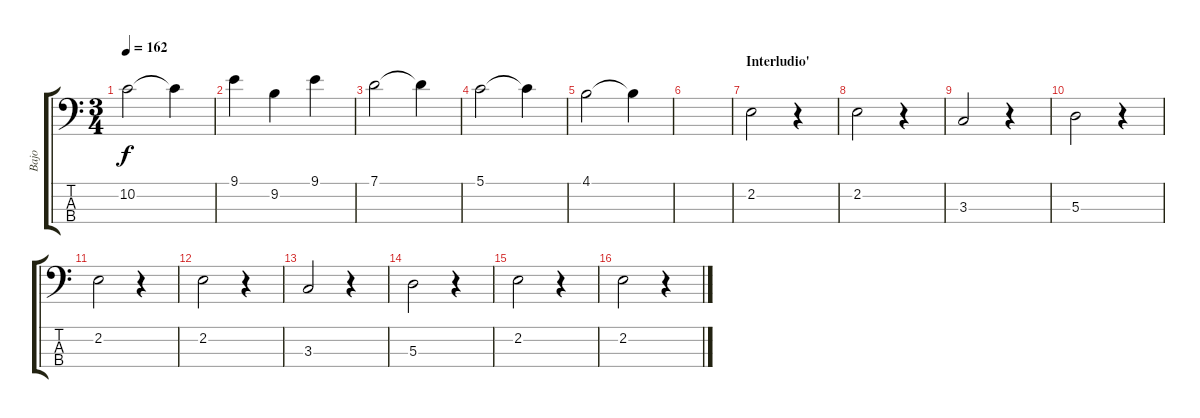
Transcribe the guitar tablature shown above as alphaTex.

\track ("Bajo" "Bajo") {instrument electricbassfinger}
\staff {score tabs}
\tuning (G2 D2 A1 E1) {hide}
\ts (3 4)
\tempo 162
\clef f4
\ks c
10.2.2{dy f} 10.2{t}.4 |
9.1.4 9.2.4 9.1.4 |
7.1.2 7.1{t}.4 |
5.1.2 5.1{t}.4 |
4.1.2 4.1{t}.4 |
|
\section ("" "Interludio'")
2.2.2 r.4 |
2.2.2 r.4 |
3.3.2 r.4 |
5.3.2 r.4 |
2.2.2 r.4 |
2.2.2 r.4 |
3.3.2 r.4 |
5.3.2 r.4 |
2.2.2 r.4 |
2.2.2 r.4
